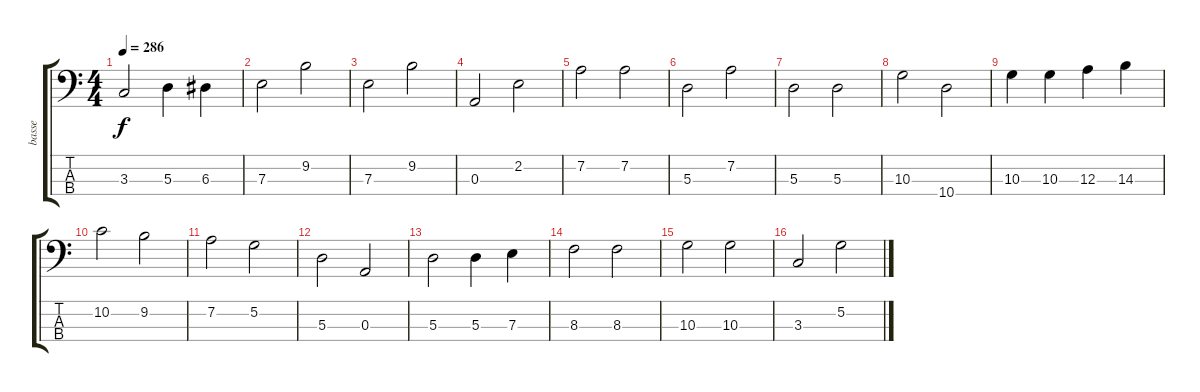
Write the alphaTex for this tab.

\track ("basse" "basse") {instrument electricbasspick}
\staff {score tabs}
\tuning (G2 D2 A1 E1) {hide}
\ts (4 4)
\tempo 286
\clef f4
\ks c
3.3.2{dy f} 5.3.4 6.3.4 |
7.3.2 9.2.2 |
7.3.2 9.2.2 |
0.3.2 2.2.2 |
7.2.2 7.2.2 |
5.3.2 7.2.2 |
5.3.2 5.3.2 |
10.3.2 10.4.2 |
10.3.4 10.3.4 12.3.4 14.3.4 |
10.2.2 9.2.2 |
7.2.2 5.2.2 |
5.3.2 0.3.2 |
5.3.2 5.3.4 7.3.4 |
8.3.2 8.3.2 |
10.3.2 10.3.2 |
3.3.2 5.2.2
